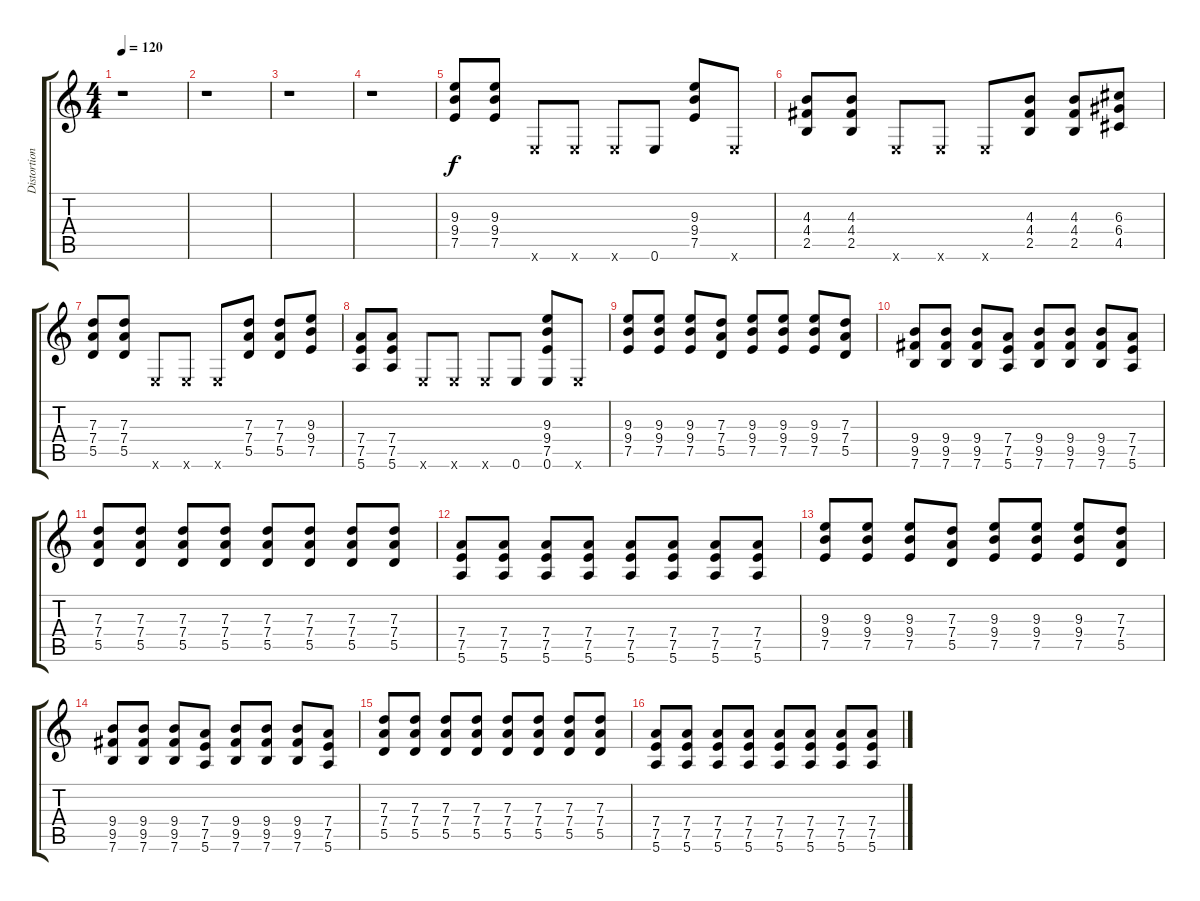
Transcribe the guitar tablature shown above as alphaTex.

\track ("Distortion Guitar" "Distortion") {instrument distortionguitar}
\staff {score tabs}
\tuning (E4 B3 G3 D3 A2 E2) {hide}
\ts (4 4)
\tempo 120
\clef g2
\ks c
r.1{dy f} |
r.1 |
r.1 |
r.1 |
(9.3 9.4 7.5).8 (9.3 9.4 7.5).8 0.6{x}.8 0.6{x}.8 0.6{x}.8 0.6.8 (9.3 9.4 7.5).8 0.6{x}.8 |
(4.3 4.4 2.5).8 (4.3 4.4 2.5).8 0.6{x}.8 0.6{x}.8 0.6{x}.8 (4.3 4.4 2.5).8 (4.3 4.4 2.5).8 (6.3 6.4 4.5).8 |
(7.3 7.4 5.5).8 (7.3 7.4 5.5).8 0.6{x}.8 0.6{x}.8 0.6{x}.8 (7.3 7.4 5.5).8 (7.3 7.4 5.5).8 (9.3 9.4 7.5).8 |
(7.4 7.5 5.6).8 (7.4 7.5 5.6).8 0.6{x}.8 0.6{x}.8 0.6{x}.8 0.6.8 (9.3 9.4 7.5 0.6).8 0.6{x}.8 |
(9.3 9.4 7.5).8 (9.3 9.4 7.5).8 (9.3 9.4 7.5).8 (7.3 7.4 5.5).8 (9.3 9.4 7.5).8 (9.3 9.4 7.5).8 (9.3 9.4 7.5).8 (7.3 7.4 5.5).8 |
(9.4 9.5 7.6).8 (9.4 9.5 7.6).8 (9.4 9.5 7.6).8 (7.4 7.5 5.6).8 (9.4 9.5 7.6).8 (9.4 9.5 7.6).8 (9.4 9.5 7.6).8 (7.4 7.5 5.6).8 |
(7.3 7.4 5.5).8 (7.3 7.4 5.5).8 (7.3 7.4 5.5).8 (7.3 7.4 5.5).8 (7.3 7.4 5.5).8 (7.3 7.4 5.5).8 (7.3 7.4 5.5).8 (7.3 7.4 5.5).8 |
(7.4 7.5 5.6).8 (7.4 7.5 5.6).8 (7.4 7.5 5.6).8 (7.4 7.5 5.6).8 (7.4 7.5 5.6).8 (7.4 7.5 5.6).8 (7.4 7.5 5.6).8 (7.4 7.5 5.6).8 |
(9.3 9.4 7.5).8 (9.3 9.4 7.5).8 (9.3 9.4 7.5).8 (7.3 7.4 5.5).8 (9.3 9.4 7.5).8 (9.3 9.4 7.5).8 (9.3 9.4 7.5).8 (7.3 7.4 5.5).8 |
(9.4 9.5 7.6).8 (9.4 9.5 7.6).8 (9.4 9.5 7.6).8 (7.4 7.5 5.6).8 (9.4 9.5 7.6).8 (9.4 9.5 7.6).8 (9.4 9.5 7.6).8 (7.4 7.5 5.6).8 |
(7.3 7.4 5.5).8 (7.3 7.4 5.5).8 (7.3 7.4 5.5).8 (7.3 7.4 5.5).8 (7.3 7.4 5.5).8 (7.3 7.4 5.5).8 (7.3 7.4 5.5).8 (7.3 7.4 5.5).8 |
(7.4 7.5 5.6).8 (7.4 7.5 5.6).8 (7.4 7.5 5.6).8 (7.4 7.5 5.6).8 (7.4 7.5 5.6).8 (7.4 7.5 5.6).8 (7.4 7.5 5.6).8 (7.4 7.5 5.6).8
